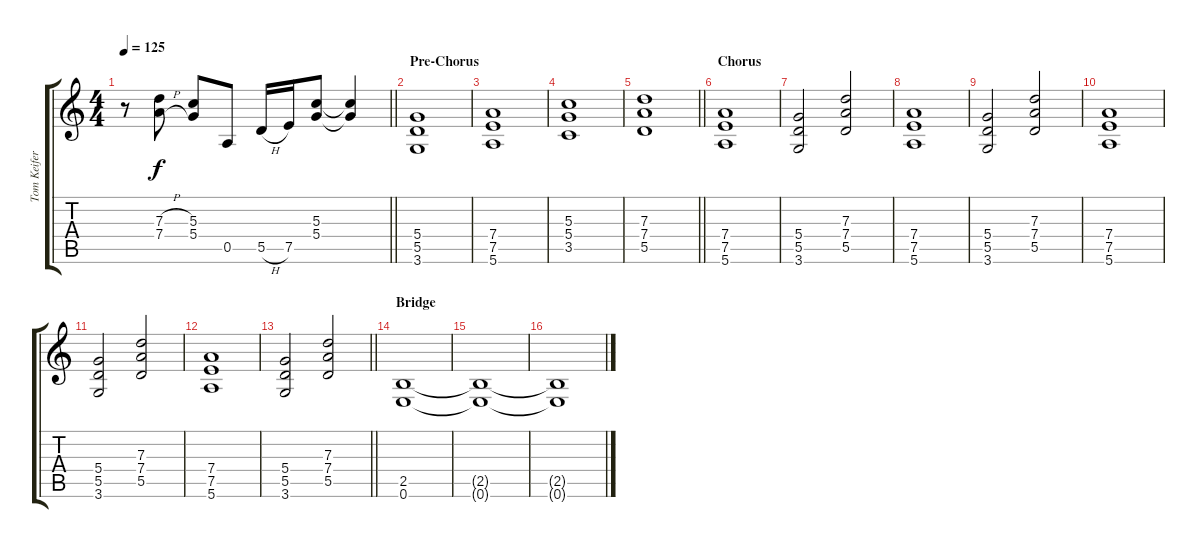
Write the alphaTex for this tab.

\track ("Tom Keifer -Rhytm Guitar " "Tom Keifer") {instrument distortionguitar}
\staff {score tabs}
\tuning (E4 B3 G3 D3 A2 E2) {hide}
\ts (4 4)
\tempo 125
\clef g2
\barLineRight lightlight
\ks c
r.8{dy f} (7.3{h} 7.4{h}).8 (5.3 5.4).8 0.5.8 5.5{h}.16 7.5.16 (5.3 5.4).8 (5.3{t} 5.4{t}).4 |
\section ("" "Pre-Chorus")
(5.4 5.5 3.6).1 |
(7.4 7.5 5.6).1 |
(5.3 5.4 3.5).1 |
\barLineRight lightlight
(7.3 7.4 5.5).1 |
\section ("" "Chorus")
(7.4 7.5 5.6).1 |
(5.4 5.5 3.6).2 (7.3 7.4 5.5).2 |
(7.4 7.5 5.6).1 |
(5.4 5.5 3.6).2 (7.3 7.4 5.5).2 |
(7.4 7.5 5.6).1 |
(5.4 5.5 3.6).2 (7.3 7.4 5.5).2 |
(7.4 7.5 5.6).1 |
\barLineRight lightlight
(5.4 5.5 3.6).2 (7.3 7.4 5.5).2 |
\section ("" "Bridge")
(2.5 0.6).1 |
(2.5{t} 0.6{t}).1 |
(2.5{t} 0.6{t}).1
